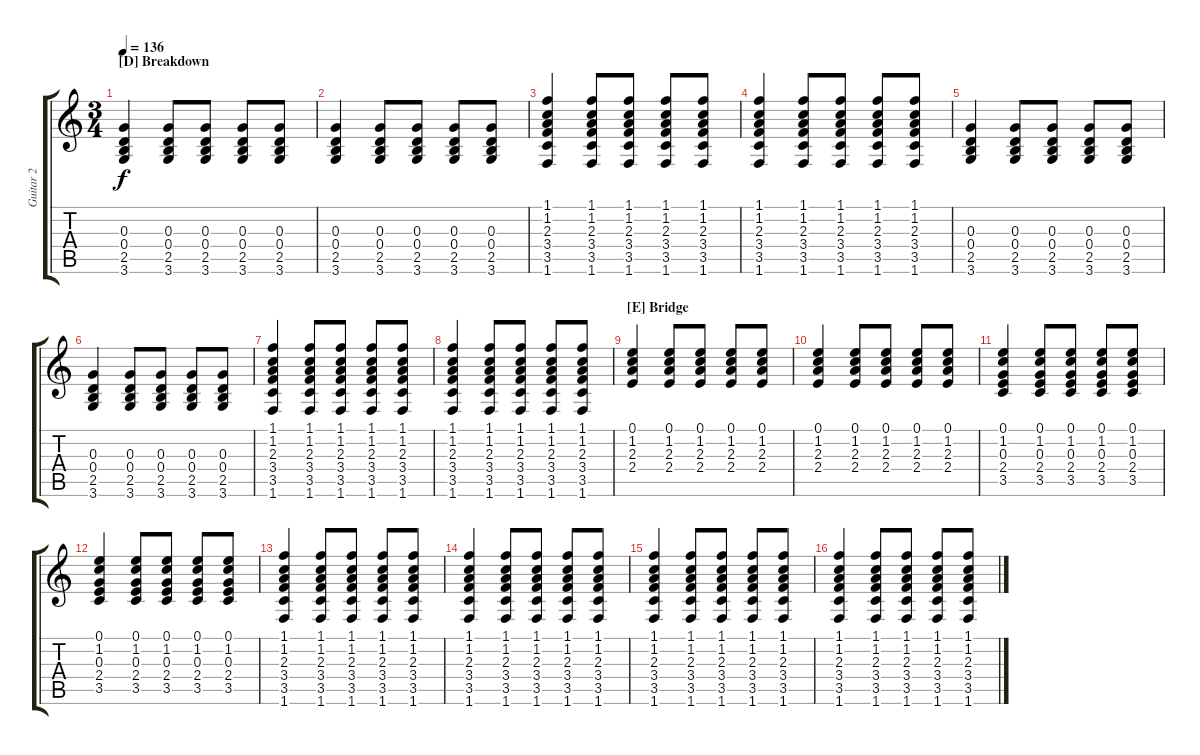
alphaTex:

\track ("Guitar 2" "Guitar 2") {instrument acousticguitarnylon}
\staff {score tabs}
\tuning (E4 B3 G3 D3 A2 E2) {hide}
\ts (3 4)
\section ("" "[D] Breakdown")
\tempo 136
\clef g2
\ks aminor
(0.3 0.4 2.5 3.6).4{dy f} (0.3 0.4 2.5 3.6).8 (0.3 0.4 2.5 3.6).8 (0.3 0.4 2.5 3.6).8 (0.3 0.4 2.5 3.6).8 |
(0.3 0.4 2.5 3.6).4 (0.3 0.4 2.5 3.6).8 (0.3 0.4 2.5 3.6).8 (0.3 0.4 2.5 3.6).8 (0.3 0.4 2.5 3.6).8 |
(1.1 1.2 2.3 3.4 3.5 1.6).4 (1.1 1.2 2.3 3.4 3.5 1.6).8 (1.1 1.2 2.3 3.4 3.5 1.6).8 (1.1 1.2 2.3 3.4 3.5 1.6).8 (1.1 1.2 2.3 3.4 3.5 1.6).8 |
(1.1 1.2 2.3 3.4 3.5 1.6).4 (1.1 1.2 2.3 3.4 3.5 1.6).8 (1.1 1.2 2.3 3.4 3.5 1.6).8 (1.1 1.2 2.3 3.4 3.5 1.6).8 (1.1 1.2 2.3 3.4 3.5 1.6).8 |
(0.3 0.4 2.5 3.6).4 (0.3 0.4 2.5 3.6).8 (0.3 0.4 2.5 3.6).8 (0.3 0.4 2.5 3.6).8 (0.3 0.4 2.5 3.6).8 |
(0.3 0.4 2.5 3.6).4 (0.3 0.4 2.5 3.6).8 (0.3 0.4 2.5 3.6).8 (0.3 0.4 2.5 3.6).8 (0.3 0.4 2.5 3.6).8 |
(1.1 1.2 2.3 3.4 3.5 1.6).4 (1.1 1.2 2.3 3.4 3.5 1.6).8 (1.1 1.2 2.3 3.4 3.5 1.6).8 (1.1 1.2 2.3 3.4 3.5 1.6).8 (1.1 1.2 2.3 3.4 3.5 1.6).8 |
(1.1 1.2 2.3 3.4 3.5 1.6).4 (1.1 1.2 2.3 3.4 3.5 1.6).8 (1.1 1.2 2.3 3.4 3.5 1.6).8 (1.1 1.2 2.3 3.4 3.5 1.6).8 (1.1 1.2 2.3 3.4 3.5 1.6).8 |
\section ("" "[E] Bridge")
(0.1 1.2 2.3 2.4).4 (0.1 1.2 2.3 2.4).8 (0.1 1.2 2.3 2.4).8 (0.1 1.2 2.3 2.4).8 (0.1 1.2 2.3 2.4).8 |
(0.1 1.2 2.3 2.4).4 (0.1 1.2 2.3 2.4).8 (0.1 1.2 2.3 2.4).8 (0.1 1.2 2.3 2.4).8 (0.1 1.2 2.3 2.4).8 |
(0.1 1.2 0.3 2.4 3.5).4 (0.1 1.2 0.3 2.4 3.5).8 (0.1 1.2 0.3 2.4 3.5).8 (0.1 1.2 0.3 2.4 3.5).8 (0.1 1.2 0.3 2.4 3.5).8 |
(0.1 1.2 0.3 2.4 3.5).4 (0.1 1.2 0.3 2.4 3.5).8 (0.1 1.2 0.3 2.4 3.5).8 (0.1 1.2 0.3 2.4 3.5).8 (0.1 1.2 0.3 2.4 3.5).8 |
(1.1 1.2 2.3 3.4 3.5 1.6).4 (1.1 1.2 2.3 3.4 3.5 1.6).8 (1.1 1.2 2.3 3.4 3.5 1.6).8 (1.1 1.2 2.3 3.4 3.5 1.6).8 (1.1 1.2 2.3 3.4 3.5 1.6).8 |
(1.1 1.2 2.3 3.4 3.5 1.6).4 (1.1 1.2 2.3 3.4 3.5 1.6).8 (1.1 1.2 2.3 3.4 3.5 1.6).8 (1.1 1.2 2.3 3.4 3.5 1.6).8 (1.1 1.2 2.3 3.4 3.5 1.6).8 |
(1.1 1.2 2.3 3.4 3.5 1.6).4 (1.1 1.2 2.3 3.4 3.5 1.6).8 (1.1 1.2 2.3 3.4 3.5 1.6).8 (1.1 1.2 2.3 3.4 3.5 1.6).8 (1.1 1.2 2.3 3.4 3.5 1.6).8 |
(1.1 1.2 2.3 3.4 3.5 1.6).4 (1.1 1.2 2.3 3.4 3.5 1.6).8 (1.1 1.2 2.3 3.4 3.5 1.6).8 (1.1 1.2 2.3 3.4 3.5 1.6).8 (1.1 1.2 2.3 3.4 3.5 1.6).8
